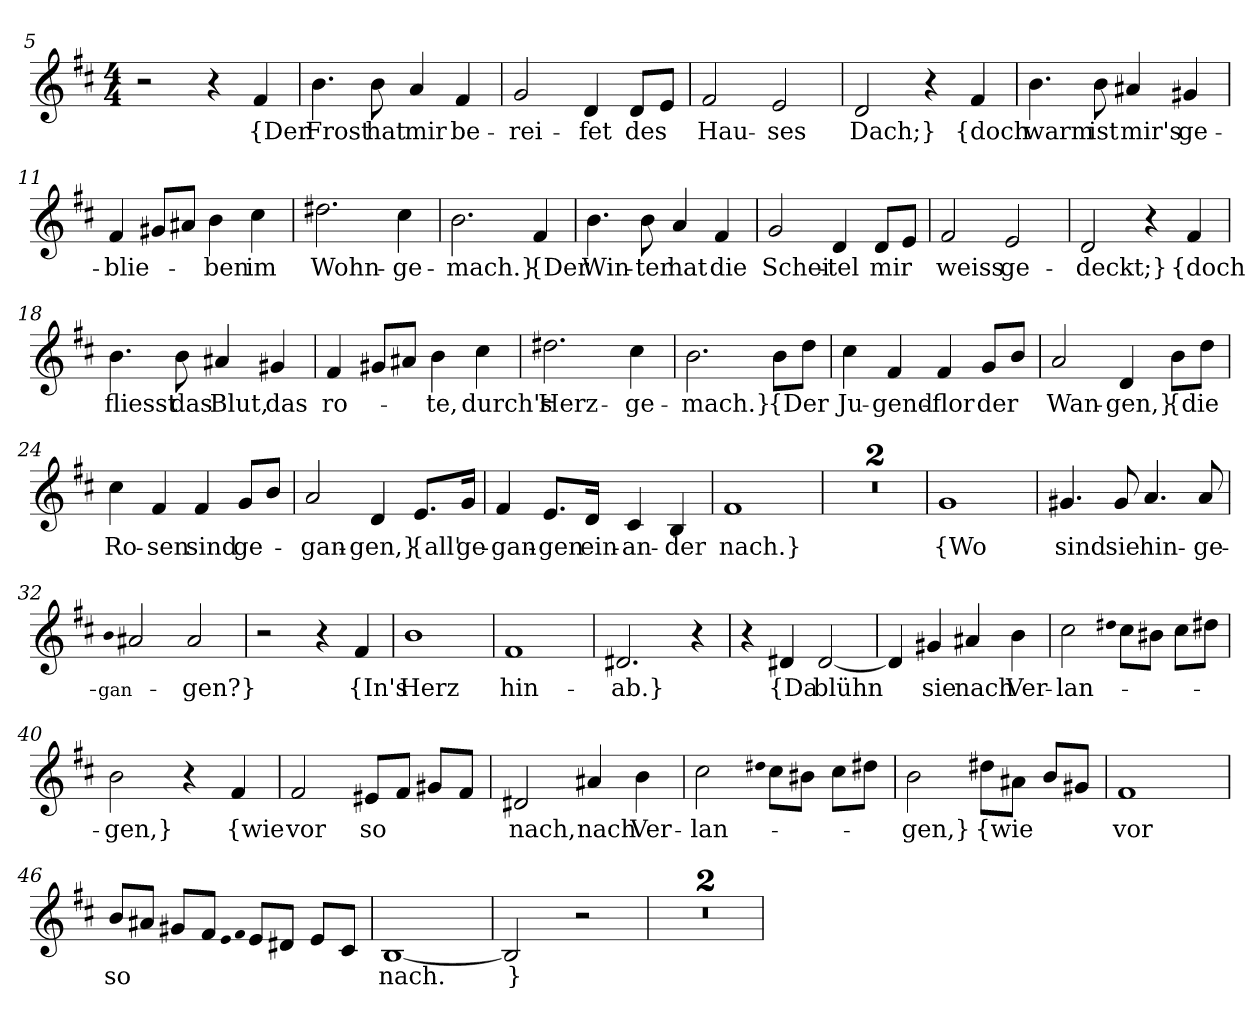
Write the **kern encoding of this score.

**kern	**text
*part1	*part1
*staff1	*staff1
*clefG2	*
*k[f#c#]	*
*M4/4	*
=5	=5
2r	.
4r	.
4f#	{Der
=6	=6
4.b	Frost
8b	hat
4a	mir
4f#	be-
=7	=7
2g	-rei-
4d	-fet
8d/L	des
8e/J	.
=8	=8
2f#	Hau-
2e	-ses
=9	=9
2d	Dach;}
4r	.
4f#	{doch
=10	=10
4.b	warm
8b	ist
4a#X	mir's
4g#X	ge-
=11	=11
4f#	-blie-
8g#X/L	.
8a#X/J	.
4b	-ben
4cc#	im
=12	=12
2.dd#X	Wohn-
4cc#	-ge-
=13	=13
2.b	-mach.}
4f#	{Der
=14	=14
4.b	Win-
8b	-ter
4a	hat
4f#	die
=15	=15
2g	Schei-
4d	-tel
8d/L	mir
8e/J	.
=16	=16
2f#	weiss
2e	ge-
=17	=17
2d	-deckt;}
4r	.
4f#	{doch
=18	=18
4.b	fliesst
8b	das
4a#X	Blut,
4g#X	das
=19	=19
4f#	ro-
8g#X/L	.
8a#X/J	.
4b	-te,
4cc#	durch's
=20	=20
2.dd#X	Herz-
4cc#	-ge-
=21	=21
2.b	-mach.}
8b\L	{Der
8dd\J	.
=22	=22
4cc#	Ju-
4f#	-gend-
4f#	-flor
8g/L	der
8b/J	.
=23	=23
2a	Wan-
4d	-gen,}
8b\L	{die
8dd\J	.
=24	=24
4cc#	Ro-
4f#	-sen
4f#	sind
8g/L	ge-
8b/J	.
=25	=25
2a	-gan-
4d	-gen,}
8.e/L	{all'
16g/Jk	ge-
=26	=26
4f#	-gan-
8.e/L	-gen
16d/Jk	ein-
4c#	-an-
4B	-der
=27	=27
1f#	nach.}
=28	=28
1r	.
=29	=29
1r	.
=30	=30
1g	{Wo
=31	=31
4.g#X	sind
8g#	sie
4.a	hin-
8a	-ge-
=32	=32
qb	-gan-
2a#X	.
2a#	-gen?}
=33	=33
2r	.
4r	.
4f#	{In's
=34	=34
1b	Herz
=35	=35
1f#	hin-
=36	=36
2.d#X	-ab.}
4r	.
=37	=37
4r	.
4d#X	{Da
[2d#	blühn
=38	=38
4d#]	.
4g#X	sie
4a#X	nach
4b	Ver-
=39	=39
2cc#	-lan-
qdd#X	.
8cc#\L	.
8b#X\J	.
8cc#\L	.
8dd#X\J	.
=40	=40
2b	-gen,}
4r	.
4f#	{wie
=41	=41
2f#	vor
8e#X/L	so
8f#/J	.
8g#X/L	.
8f#/J	.
=42	=42
2d#X	nach,
4a#X	nach
4b	Ver-
=43	=43
2cc#	-lan-
qdd#X	.
8cc#\L	.
8b#X\J	.
8cc#\L	.
8dd#X\J	.
=44	=44
2b	-gen,}
8dd#X\L	{wie
8a#X\J	.
8b/L	.
8g#X/J	.
=45	=45
1f#	vor
=46	=46
8b/L	so
8a#X/J	.
8g#X/L	.
8f#/J	.
qe	.
qf#	.
8e/L	.
8d#X/J	.
8e/L	.
8c#/J	.
=47	=47
[1B	nach.
=48	=48
2B]	}
2r	.
=49	=49
1r	.
=50	=50
1r	.
=	=
*-	*-
